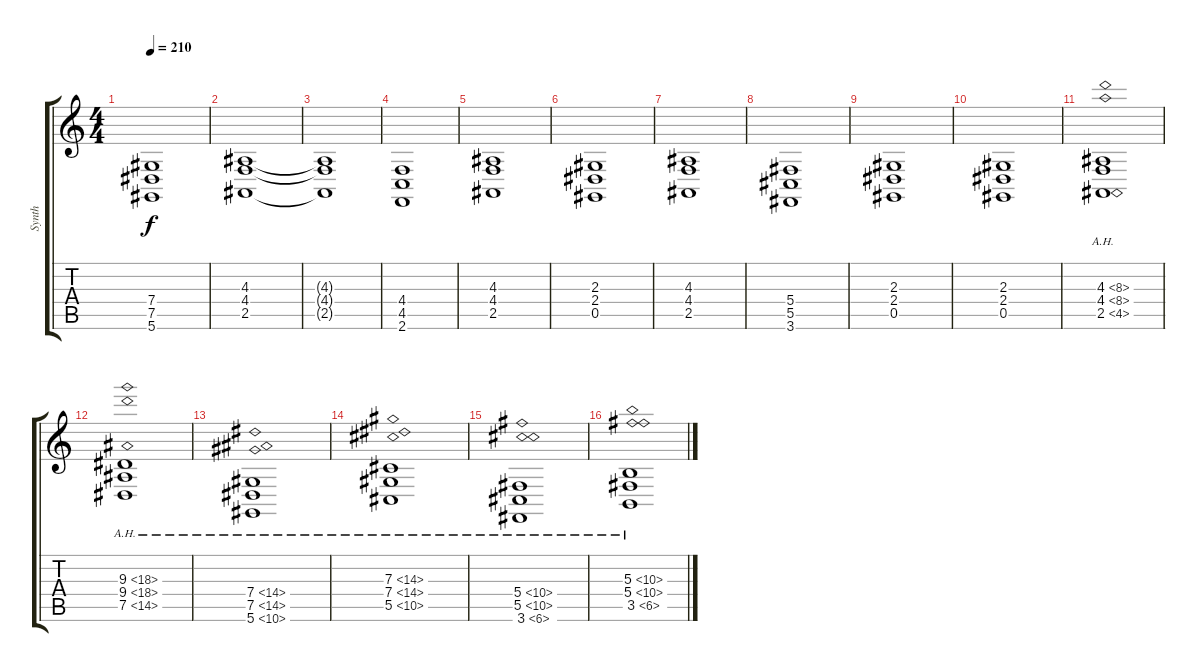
\track ("Synth" "Synth") {instrument stringensemble1}
\staff {score tabs}
\tuning (Eb4 Bb3 Gb3 Db3 Ab2 Eb2) {hide}
\ts (4 4)
\tempo 210
\clef g2
\ks c
(7.4 7.5 5.6).1{dy f} |
(4.3 4.4 2.5).1 |
(4.3{t} 4.4{t} 2.5{t}).1 |
(4.4 4.5 2.6).1 |
(4.3 4.4 2.5).1 |
(2.3 2.4 0.5).1 |
(4.3 4.4 2.5).1 |
(5.4 5.5 3.6).1 |
(2.3 2.4 0.5).1 |
(2.3 2.4 0.5).1 |
(4.3{ah 4} 4.4{ah 4} 2.5{ah 2}).1{instrument stringensemble1} |
(9.3{ah 9} 9.4{ah 9} 7.5{ah 7}).1 |
(7.4{ah 7} 7.5{ah 7} 5.6{ah 5}).1 |
(7.3{ah 7} 7.4{ah 7} 5.5{ah 5}).1 |
(5.4{ah 5} 5.5{ah 5} 3.6{ah 3}).1 |
(5.3{ah 5} 5.4{ah 5} 3.5{ah 3}).1
